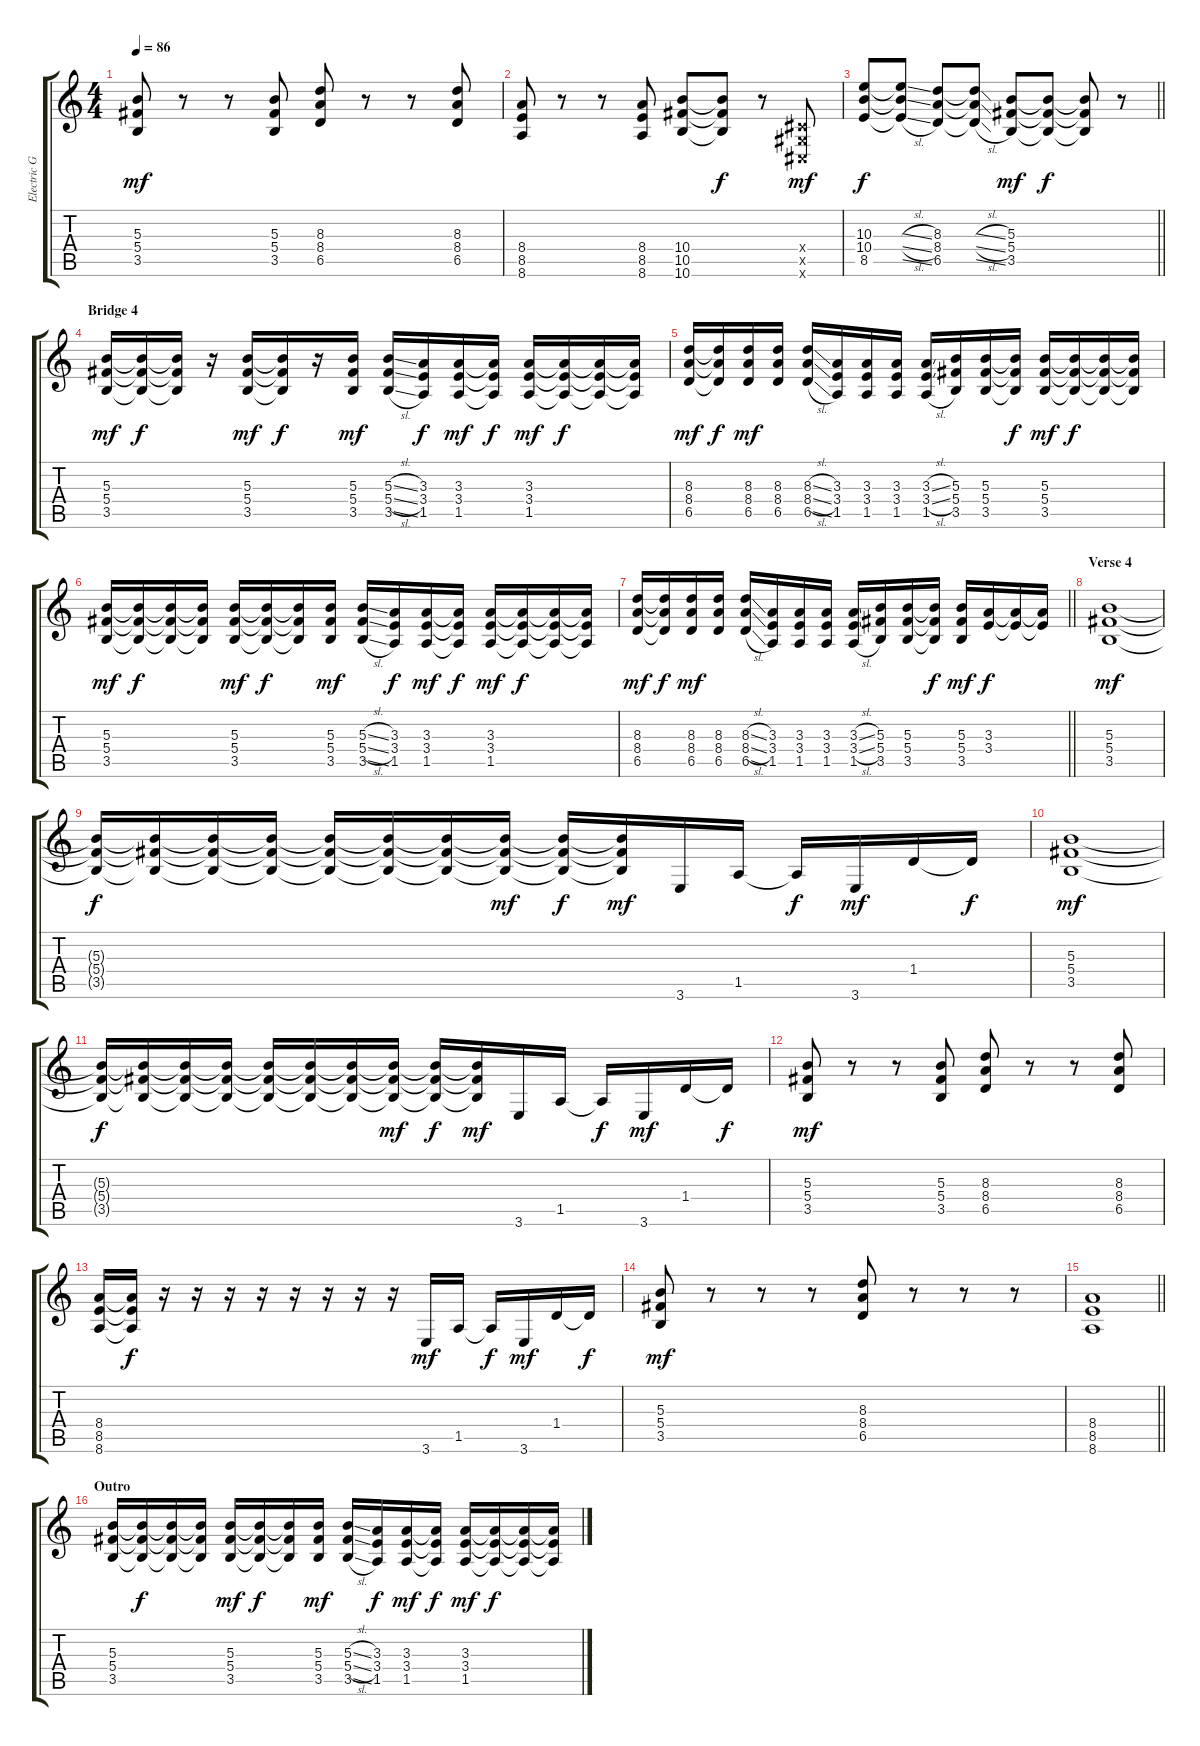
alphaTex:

\track ("Electric Guitar" "Electric G") {instrument distortionguitar}
\staff {score tabs}
\tuning (Eb4 Bb3 Gb3 Db3 Ab2 Db2) {hide}
\ts (4 4)
\tempo 86
\clef g2
\ks c
(5.3 5.4 3.5).8{dy mf} r.8 r.8 (5.3 5.4 3.5).8 (8.3 8.4 6.5).8 r.8 r.8 (8.3 8.4 6.5).8 |
(8.4 8.5 8.6).8 r.8 r.8 (8.4 8.5 8.6).8 (10.4 10.5 10.6).8 (10.4{t} 10.5{t} 10.6{t}).8{dy f} r.8 (0.4{x} 0.5{x} 0.6{x}).8{dy mf} |
\barLineRight lightlight
(10.3 10.4 8.5).8{dy f} (10.3{sl t} 10.4{sl t} 8.5{sl t}).8 (8.3 8.4 6.5).8 (8.3{sl t} 8.4{sl t} 6.5{sl t}).8 (5.3 5.4 3.5).8{dy mf} (5.3{t} 5.4{t} 3.5{t}).8{dy f} (5.3{t} 5.4{t} 3.5{t}).8 r.8 |
\section ("" "Bridge 4")
(5.3 5.4 3.5).16{dy mf} (5.3{t} 5.4{t} 3.5{t}).16{dy f} (5.3{t} 5.4{t} 3.5{t}).16 r.16 (5.3 5.4 3.5).16{dy mf} (5.3{t} 5.4{t} 3.5{t}).16{dy f} r.16 (5.3 5.4 3.5).16{dy mf} (5.3{sl} 5.4{sl} 3.5{sl}).16 (3.3 3.4 1.5).16{dy f} (3.3 3.4 1.5).16{dy mf} (3.3{t} 3.4{t} 1.5{t}).16{dy f} (3.3 3.4 1.5).16{dy mf} (3.3{t} 3.4{t} 1.5{t}).16{dy f} (3.3{t} 3.4{t} 1.5{t}).16 (3.3{t} 3.4{t} 1.5{t}).16 |
(8.3 8.4 6.5).16{dy mf} (8.3{t} 8.4{t} 6.5{t}).16{dy f} (8.3 8.4 6.5).16{dy mf} (8.3 8.4 6.5).16 (8.3{sl} 8.4{sl} 6.5{sl}).16 (3.3 3.4 1.5).16 (3.3 3.4 1.5).16 (3.3 3.4 1.5).16 (3.3{sl} 3.4{sl} 1.5{h}).16 (5.3 5.4 3.5).16 (5.3 5.4 3.5).16 (5.3{t} 5.4{t} 3.5{t}).16{dy f} (5.3 5.4 3.5).16{dy mf} (5.3{t} 5.4{t} 3.5{t}).16{dy f} (5.3{t} 5.4{t} 3.5{t}).16 (5.3{t} 5.4{t} 3.5{t}).16 |
(5.3 5.4 3.5).16{dy mf} (5.3{t} 5.4{t} 3.5{t}).16{dy f} (5.3{t} 5.4{t} 3.5{t}).16 (5.3{t} 5.4{t} 3.5{t}).16 (5.3 5.4 3.5).16{dy mf} (5.3{t} 5.4{t} 3.5{t}).16{dy f} (5.3{t} 5.4{t} 3.5{t}).16 (5.3 5.4 3.5).16{dy mf} (5.3{sl} 5.4{sl} 3.5{sl}).16 (3.3 3.4 1.5).16{dy f} (3.3 3.4 1.5).16{dy mf} (3.3{t} 3.4{t} 1.5{t}).16{dy f} (3.3 3.4 1.5).16{dy mf} (3.3{t} 3.4{t} 1.5{t}).16{dy f} (3.3{t} 3.4{t} 1.5{t}).16 (3.3{t} 3.4{t} 1.5{t}).16 |
\barLineRight lightlight
(8.3 8.4 6.5).16{dy mf} (8.3{t} 8.4{t} 6.5{t}).16{dy f} (8.3 8.4 6.5).16{dy mf} (8.3 8.4 6.5).16 (8.3{sl} 8.4{sl} 6.5{sl}).16 (3.3 3.4 1.5).16 (3.3 3.4 1.5).16 (3.3 3.4 1.5).16 (3.3{sl} 3.4{sl} 1.5{h}).16 (5.3 5.4 3.5).16 (5.3 5.4 3.5).16 (5.3{t} 5.4{t} 3.5{t}).16{dy f} (5.3 5.4 3.5).16{dy mf} (3.3 3.4).16{dy f} (3.3{t} 3.4{t}).16 (3.3{t} 3.4{t}).16 |
\section ("" "Verse 4")
(5.3 5.4 3.5).1{dy mf} |
(5.3{t} 5.4{t} 3.5{t}).16{dy f} (5.3{t} 5.4{t} 3.5{t}).16 (5.3{t} 5.4{t} 3.5{t}).16 (5.3{t} 5.4{t} 3.5{t}).16 (5.3{t} 5.4{t} 3.5{t}).16 (5.3{t} 5.4{t} 3.5{t}).16 (5.3{t} 5.4{t} 3.5{t}).16 (5.3{t} 5.4{t} 3.5{t}).16{dy mf} (5.3{t} 5.4{t} 3.5{t}).16{dy f} (5.3{t} 5.4{t} 3.5{t}).16{dy mf} 3.6.16 1.5.16 1.5{t}.16{dy f} 3.6.16{dy mf} 1.4.16 1.4{t}.16{dy f} |
(5.3 5.4 3.5).1{dy mf} |
(5.3{t} 5.4{t} 3.5{t}).16{dy f} (5.3{t} 5.4{t} 3.5{t}).16 (5.3{t} 5.4{t} 3.5{t}).16 (5.3{t} 5.4{t} 3.5{t}).16 (5.3{t} 5.4{t} 3.5{t}).16 (5.3{t} 5.4{t} 3.5{t}).16 (5.3{t} 5.4{t} 3.5{t}).16 (5.3{t} 5.4{t} 3.5{t}).16{dy mf} (5.3{t} 5.4{t} 3.5{t}).16{dy f} (5.3{t} 5.4{t} 3.5{t}).16{dy mf} 3.6.16 1.5.16 1.5{t}.16{dy f} 3.6.16{dy mf} 1.4.16 1.4{t}.16{dy f} |
(5.3 5.4 3.5).8{dy mf} r.8 r.8 (5.3 5.4 3.5).8 (8.3 8.4 6.5).8 r.8 r.8 (8.3 8.4 6.5).8 |
(8.4 8.5 8.6).16 (8.4{t} 8.5{t} 8.6{t}).16{dy f} r.16 r.16 r.16 r.16 r.16 r.16 r.16 r.16 3.6.16{dy mf} 1.5.16 1.5{t}.16{dy f} 3.6.16{dy mf} 1.4.16 1.4{t}.16{dy f} |
(5.3 5.4 3.5).8{dy mf} r.8 r.8 r.8 (8.3 8.4 6.5).8 r.8 r.8 r.8 |
\barLineRight lightlight
(8.4 8.5 8.6).1 |
\section ("" "Outro")
(5.3 5.4 3.5).16 (5.3{t} 5.4{t} 3.5{t}).16{dy f} (5.3{t} 5.4{t} 3.5{t}).16 (5.3{t} 5.4{t} 3.5{t}).16 (5.3 5.4 3.5).16{dy mf} (5.3{t} 5.4{t} 3.5{t}).16{dy f} (5.3{t} 5.4{t} 3.5{t}).16 (5.3 5.4 3.5).16{dy mf} (5.3{sl} 5.4{sl} 3.5{sl}).16 (3.3 3.4 1.5).16{dy f} (3.3 3.4 1.5).16{dy mf} (3.3{t} 3.4{t} 1.5{t}).16{dy f} (3.3 3.4 1.5).16{dy mf} (3.3{t} 3.4{t} 1.5{t}).16{dy f} (3.3{t} 3.4{t} 1.5{t}).16 (3.3{t} 3.4{t} 1.5{t}).16
